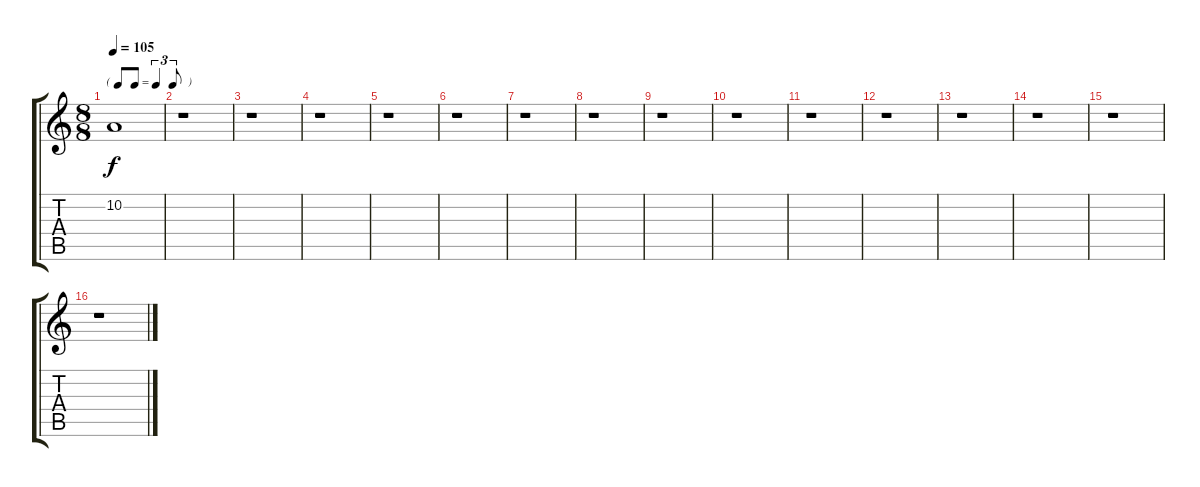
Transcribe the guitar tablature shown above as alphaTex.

\track "" {instrument blownbottle}
\staff {score tabs}
\tuning (E4 B3 G3 D3 A2 E2) {hide}
\ts (8 8)
\tf triplet8th
\tempo 105
\clef g2
\ks c
10.2{t}.1{dy f} |
r.1 |
r.1 |
r.1 |
r.1 |
r.1 |
r.1 |
r.1 |
r.1 |
r.1 |
r.1 |
r.1 |
r.1 |
r.1 |
r.1 |
r.1
